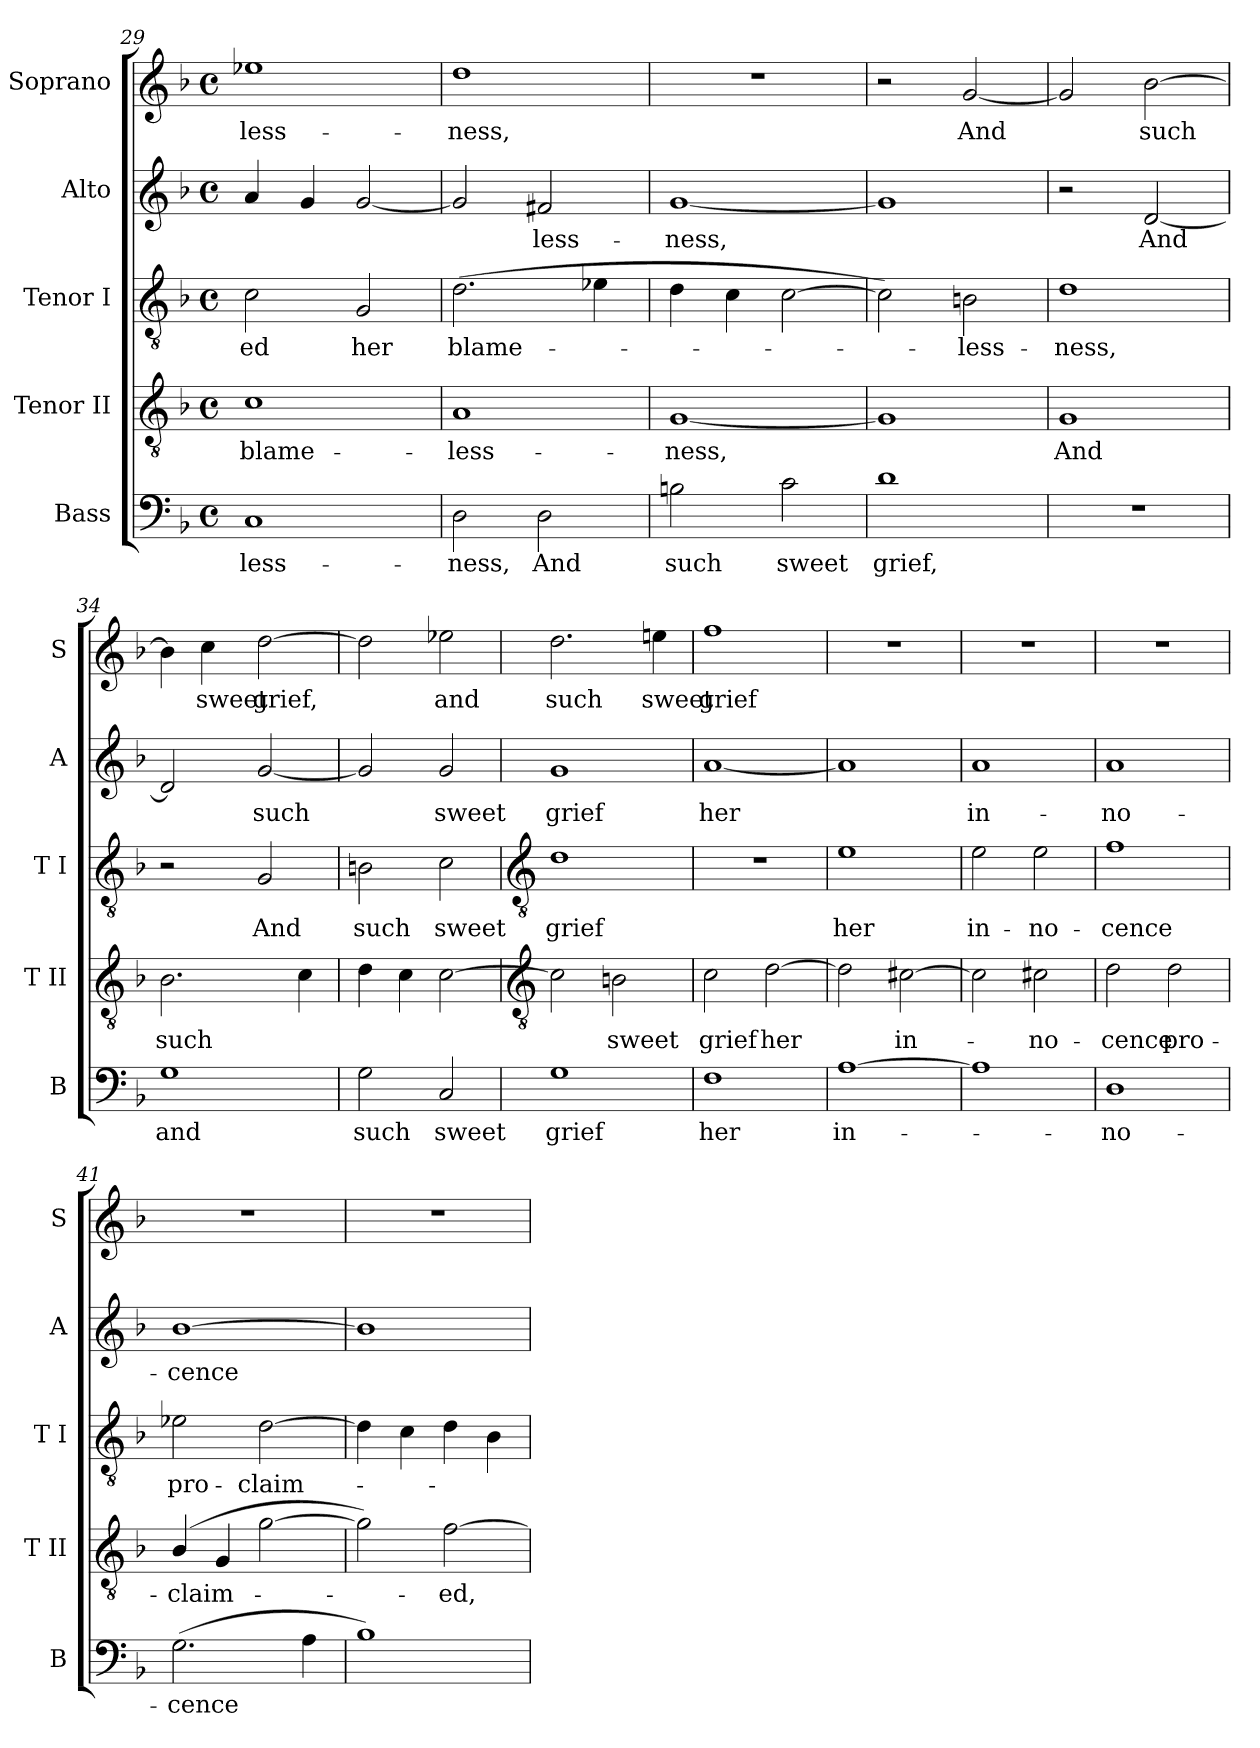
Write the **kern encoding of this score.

**kern	**text	**kern	**text	**kern	**text	**kern	**text	**kern	**text
*part5	*part5	*part4	*part4	*part3	*part3	*part2	*part2	*part1	*part1
*staff5	*staff5	*staff4	*staff4	*staff3	*staff3	*staff2	*staff2	*staff1	*staff1
*I"Bass	*	*I"Tenor II	*	*I"Tenor I	*	*I"Alto	*	*I"Soprano	*
*I'B	*	*I'T II	*	*I'T I	*	*I'A	*	*I'S	*
*clefF4	*	*clefGv2	*	*clefGv2	*	*clefG2	*	*clefG2	*
*k[b-]	*	*k[b-]	*	*k[b-]	*	*k[b-]	*	*k[b-]	*
*F:	*	*F:	*	*F:	*	*F:	*	*F:	*
*M4/4	*	*M4/4	*	*M4/4	*	*M4/4	*	*M4/4	*
*met(c)	*	*met(c)	*	*met(c)	*	*met(c)	*	*met(c)	*
=29	=29	=29	=29	=29	=29	=29	=29	=29	=29
!	!LO:LY:b	!	!LO:LY:b	!	!LO:LY:b	!	!	!	!LO:LY:b
1C	-less-	1c	blame-	2c	-ed	4a	.	1ee-X	-less-
.	.	.	.	.	.	4g	.	.	.
!	!	!	!	!	!LO:LY:b	!	!	!	!
.	.	.	.	2G	her	[2g	.	.	.
=30	=30	=30	=30	=30	=30	=30	=30	=30	=30
!	!LO:LY:b	!	!LO:LY:b	!	!LO:LY:b	!	!	!	!LO:LY:b
2D	-ness,	1A	-less-	(>2.d	blame-	2g]	.	1dd	-ness,
!	!LO:LY:b	!	!	!	!	!	!LO:LY:b	!	!
2D	And	.	.	.	.	2f#X	less-	.	.
.	.	.	.	4e-X	.	.	.	.	.
=31	=31	=31	=31	=31	=31	=31	=31	=31	=31
!	!LO:LY:b	!	!LO:LY:b	!	!	!	!LO:LY:b	!	!
2Bn	such	[1G	-ness,	4d	.	[1g	-ness,	1r	.
.	.	.	.	4c	.	.	.	.	.
!	!LO:LY:b	!	!	!	!	!	!	!	!
2c	sweet	.	.	[2c	.	.	.	.	.
=32	=32	=32	=32	=32	=32	=32	=32	=32	=32
!	!LO:LY:b	!	!	!	!	!	!	!	!
1d	grief,	1G]	.	2c])	.	1g]	.	2r	.
!	!	!	!	!	!LO:LY:b	!	!	!	!LO:LY:b
.	.	.	.	2Bn	less-	.	.	[2g	And
=33	=33	=33	=33	=33	=33	=33	=33	=33	=33
!	!	!	!LO:LY:b	!	!LO:LY:b	!	!	!	!
1r	.	1G	And	1d	-ness,	2r	.	2g]	.
!	!	!	!	!	!	!	!LO:LY:b	!	!LO:LY:b
.	.	.	.	.	.	[2d	And	[2b-	such
=34	=34	=34	=34	=34	=34	=34	=34	=34	=34
!	!LO:LY:b	!	!LO:LY:b	!	!	!	!	!	!
1G	and	2.B-	such	2r	.	2d]	.	4b-]	.
!	!	!	!	!	!	!	!	!	!LO:LY:b
.	.	.	.	.	.	.	.	4cc	sweet
!	!	!	!	!	!LO:LY:b	!	!LO:LY:b	!	!LO:LY:b
.	.	.	.	2G	And	[2g	such	[2dd	grief,
.	.	4c	.	.	.	.	.	.	.
=35	=35	=35	=35	=35	=35	=35	=35	=35	=35
!	!LO:LY:b	!	!	!	!LO:LY:b	!	!	!	!
2G	such	4d	.	2Bn	such	2g]	.	2dd]	.
.	.	4c	.	.	.	.	.	.	.
!	!LO:LY:b	!	!	!	!LO:LY:b	!	!LO:LY:b	!	!LO:LY:b
2C	sweet	[2c	.	2c	sweet	2g	sweet	2ee-X	and
!!LO:LB:g=z
=36	=36	=36	=36	=36	=36	=36	=36	=36	=36
*	*	*clefGv2	*	*clefGv2	*	*	*	*	*
!	!LO:LY:b	!	!	!	!LO:LY:b	!	!LO:LY:b	!	!LO:LY:b
1G	grief	2c]	.	1d	grief	1g	grief	2.dd	such
!	!	!	!LO:LY:b	!	!	!	!	!	!
.	.	2Bn	sweet	.	.	.	.	.	.
!	!	!	!	!	!	!	!	!	!LO:LY:b
.	.	.	.	.	.	.	.	4een	sweet
=37	=37	=37	=37	=37	=37	=37	=37	=37	=37
!	!LO:LY:b	!	!LO:LY:b	!	!	!	!LO:LY:b	!	!LO:LY:b
1F	her	2c	grief	1r	.	[1a	her	1ff	grief
!	!	!	!LO:LY:b	!	!	!	!	!	!
.	.	[2d	her	.	.	.	.	.	.
=38	=38	=38	=38	=38	=38	=38	=38	=38	=38
!	!LO:LY:b	!	!	!	!LO:LY:b	!	!	!	!
[1A	in-	2d]	.	1e	her	1a]	.	1r	.
!	!	!	!LO:LY:b	!	!	!	!	!	!
.	.	[2c#X	in-	.	.	.	.	.	.
=39	=39	=39	=39	=39	=39	=39	=39	=39	=39
!	!	!	!	!	!LO:LY:b	!	!LO:LY:b	!	!
1A]	.	2c#]	.	2e	in-	1a	in-	1r	.
!	!	!	!LO:LY:b	!	!LO:LY:b	!	!	!	!
.	.	2c#	no-	2e	-no-	.	.	.	.
=40	=40	=40	=40	=40	=40	=40	=40	=40	=40
!	!LO:LY:b	!	!LO:LY:b	!	!LO:LY:b	!	!LO:LY:b	!	!
1D	no-	2d	-cence	1f	-cence	1a	-no-	1r	.
!	!	!	!LO:LY:b	!	!	!	!	!	!
.	.	2d	pro-	.	.	.	.	.	.
=41	=41	=41	=41	=41	=41	=41	=41	=41	=41
!	!LO:LY:b	!	!LO:LY:b	!	!LO:LY:b	!	!LO:LY:b	!	!
(>2.G	-cence	(>4B-/	-claim-	2e-X	pro-	[1b-	-cence	1r	.
.	.	4G	.	.	.	.	.	.	.
!	!	!	!	!	!LO:LY:b	!	!	!	!
.	.	[2g	.	[2d	-claim-	.	.	.	.
4A	.	.	.	.	.	.	.	.	.
=42	=42	=42	=42	=42	=42	=42	=42	=42	=42
1B-)	.	2g])	.	4d]	.	1b-]	.	1r	.
.	.	.	.	4c	.	.	.	.	.
!	!	!	!LO:LY:b	!	!	!	!	!	!
.	.	[2f	ed,	4d	.	.	.	.	.
.	.	.	.	4B-	.	.	.	.	.
=	=	=	=	=	=	=	=	=	=
*-	*-	*-	*-	*-	*-	*-	*-	*-	*-
